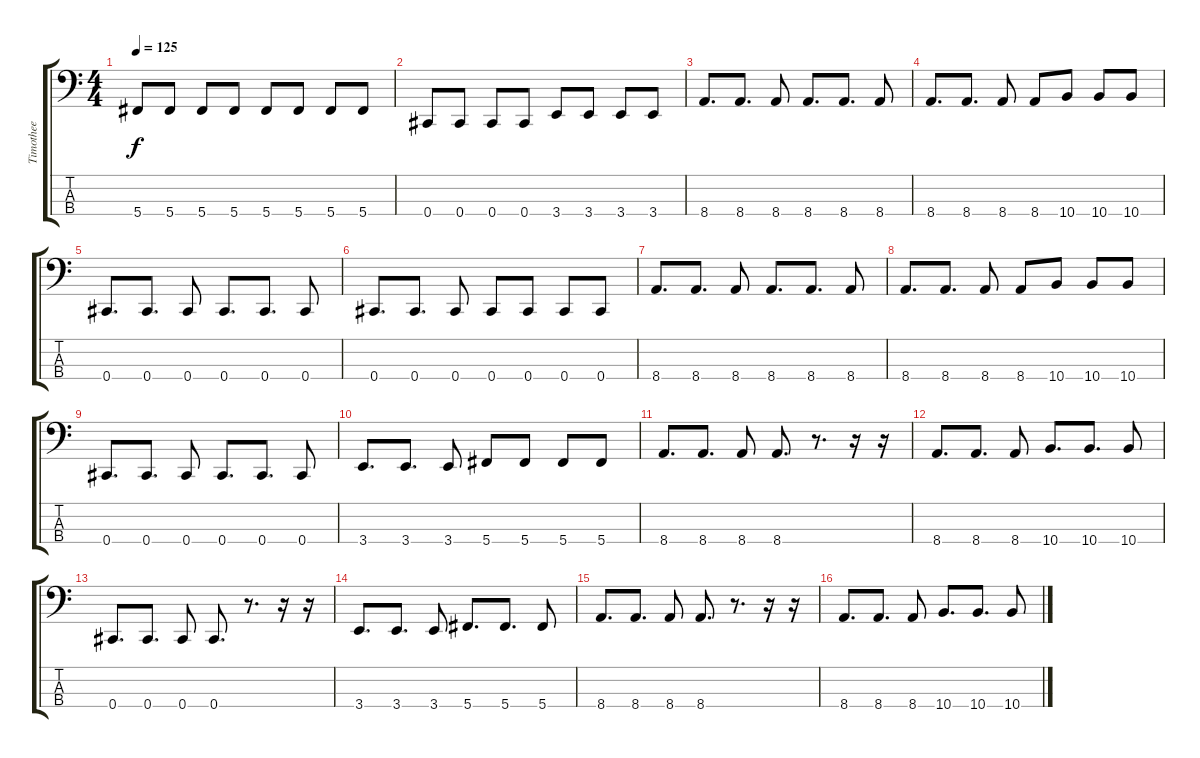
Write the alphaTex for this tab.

\track ("Timothee" "Timothee") {instrument electricbasspick}
\staff {score tabs}
\tuning (Gb2 Db2 Ab1 Db1) {hide}
\ts (4 4)
\tempo 125
\clef f4
\ks c
5.4.8{dy f} 5.4.8 5.4.8 5.4.8 5.4.8 5.4.8 5.4.8 5.4.8 |
0.4.8 0.4.8 0.4.8 0.4.8 3.4.8 3.4.8 3.4.8 3.4.8 |
8.4.8{d} 8.4.8{d} 8.4.8 8.4.8{d} 8.4.8{d} 8.4.8 |
8.4.8{d} 8.4.8{d} 8.4.8 8.4.8 10.4.8 10.4.8 10.4.8 |
0.4.8{d} 0.4.8{d} 0.4.8 0.4.8{d} 0.4.8{d} 0.4.8 |
0.4.8{d} 0.4.8{d} 0.4.8 0.4.8 0.4.8 0.4.8 0.4.8 |
8.4.8{d} 8.4.8{d} 8.4.8 8.4.8{d} 8.4.8{d} 8.4.8 |
8.4.8{d} 8.4.8{d} 8.4.8 8.4.8 10.4.8 10.4.8 10.4.8 |
0.4.8{d} 0.4.8{d} 0.4.8 0.4.8{d} 0.4.8{d} 0.4.8 |
3.4.8{d} 3.4.8{d} 3.4.8 5.4.8 5.4.8 5.4.8 5.4.8 |
8.4.8{d} 8.4.8{d} 8.4.8 8.4.8{d} r.8{d} r.16 r.16 |
8.4.8{d} 8.4.8{d} 8.4.8 10.4.8{d} 10.4.8{d} 10.4.8 |
0.4.8{d} 0.4.8{d} 0.4.8 0.4.8{d} r.8{d} r.16 r.16 |
3.4.8{d} 3.4.8{d} 3.4.8 5.4.8{d} 5.4.8{d} 5.4.8 |
8.4.8{d} 8.4.8{d} 8.4.8 8.4.8{d} r.8{d} r.16 r.16 |
8.4.8{d} 8.4.8{d} 8.4.8 10.4.8{d} 10.4.8{d} 10.4.8
